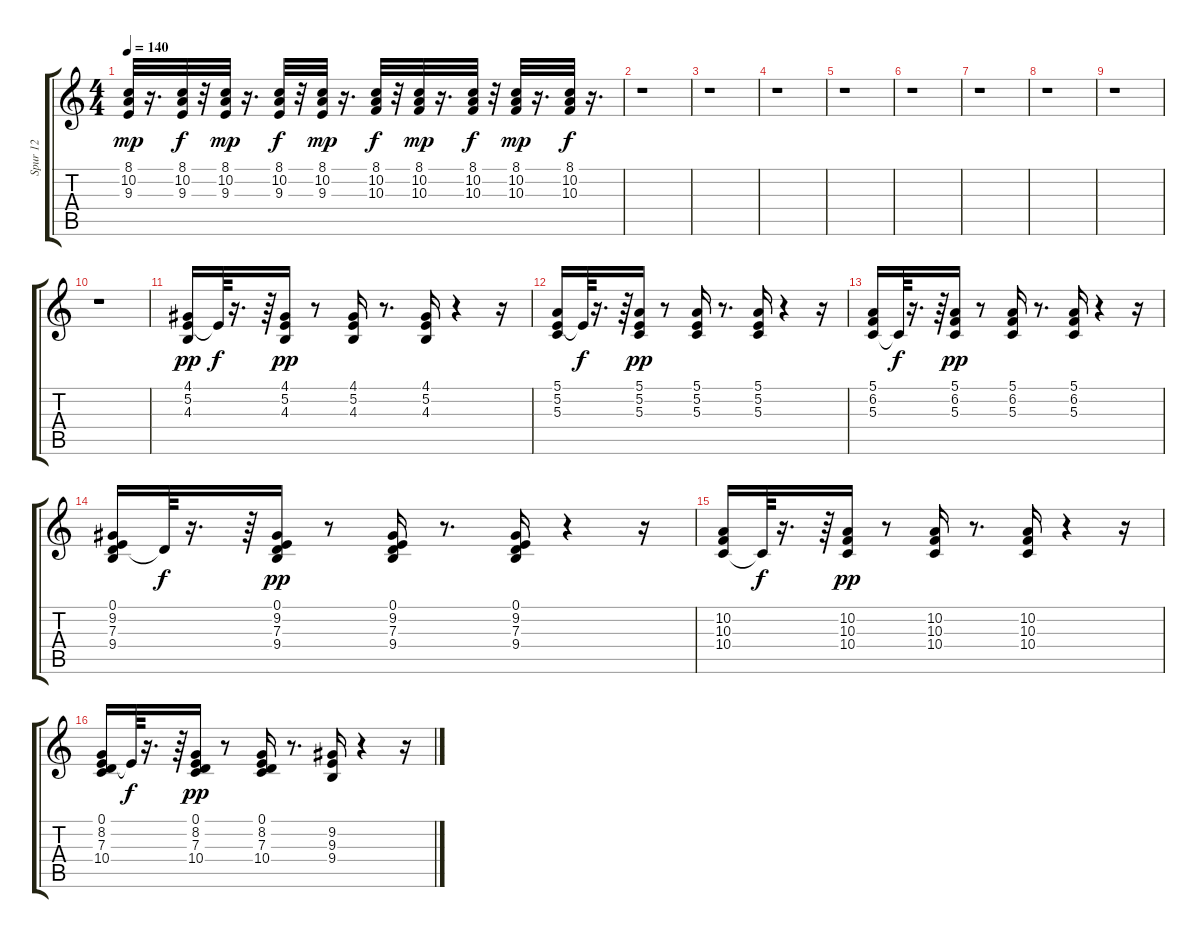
\track ("Spur 12" "Spur 12") {instrument lead1square}
\staff {score tabs}
\tuning (E4 B3 G3 D3 A2 E2) {hide}
\ts (4 4)
\tempo 140
\clef g2
\ks c
(8.1 10.2 9.3).32{dy mp} r.16{d} (8.1 10.2 9.3).32{dy f} r.32 (8.1 10.2 9.3).32{dy mp} r.16{d} (8.1 10.2 9.3).32{dy f} r.32 (8.1 10.2 9.3).32{dy mp} r.16{d} (8.1 10.2 10.3).32{dy f} r.32 (8.1 10.2 10.3).32{dy mp} r.16{d} (8.1 10.2 10.3).32{dy f} r.32 (8.1 10.2 10.3).32{dy mp} r.16{d} (8.1 10.2 10.3).32{dy f} r.16{d} |
r.1 |
r.1 |
r.1 |
r.1 |
r.1 |
r.1 |
r.1 |
r.1 |
r.1 |
(4.1 5.2 4.3).16{dy pp} 5.2{t}.64{dy f} r.16{d} r.64 (4.1 5.2 4.3).16{dy pp} r.8 (4.1 5.2 4.3).16 r.8{d} (4.1 5.2 4.3).16 r.4 r.16 |
(5.1 5.2 5.3).16 5.2{t}.64{dy f} r.16{d} r.64 (5.1 5.2 5.3).16{dy pp} r.8 (5.1 5.2 5.3).16 r.8{d} (5.1 5.2 5.3).16 r.4 r.16 |
(5.1 6.2 5.3).16 5.3{t}.64{dy f} r.16{d} r.64 (5.1 6.2 5.3).16{dy pp} r.8 (5.1 6.2 5.3).16 r.8{d} (5.1 6.2 5.3).16 r.4 r.16 |
(0.1 9.2 7.3 9.4).16 7.3{t}.64{dy f} r.16{d} r.64 (0.1 9.2 7.3 9.4).16{dy pp} r.8 (0.1 9.2 7.3 9.4).16 r.8{d} (0.1 9.2 7.3 9.4).16 r.4 r.16 |
(10.2 10.3 10.4).16 10.4{t}.64{dy f} r.16{d} r.64 (10.2 10.3 10.4).16{dy pp} r.8 (10.2 10.3 10.4).16 r.8{d} (10.2 10.3 10.4).16 r.4 r.16 |
(0.1 8.2 7.3 10.4).16 0.1{t}.64{dy f} r.16{d} r.64 (0.1 8.2 7.3 10.4).16{dy pp} r.8 (0.1 8.2 7.3 10.4).16 r.8{d} (9.2 9.3 9.4).16 r.4 r.16
